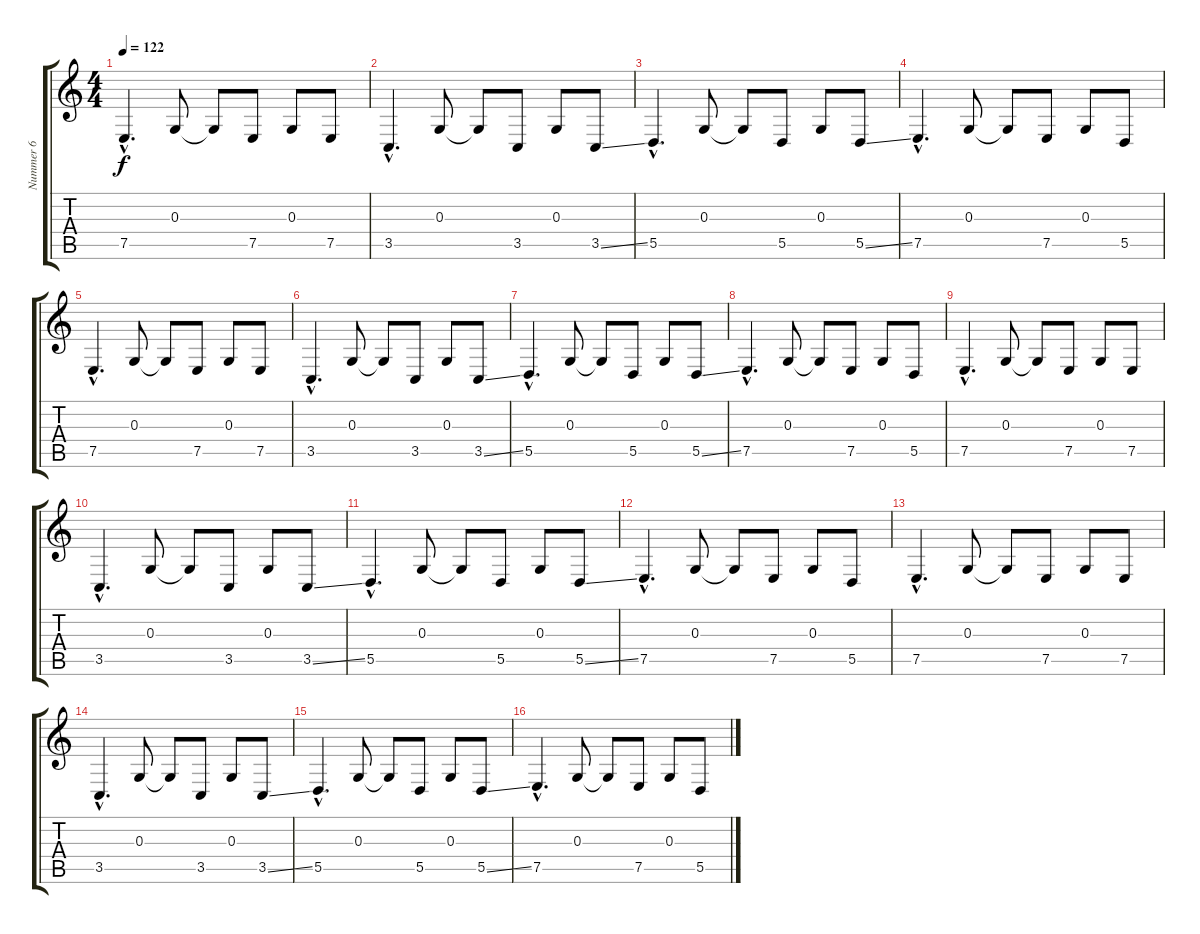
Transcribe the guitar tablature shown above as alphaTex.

\track ("Nummer 6" "Nummer 6") {instrument violin}
\staff {score tabs}
\tuning (E4 B3 G3 D3 A2 E2) {hide}
\ts (4 4)
\tempo 122
\clef g2
\ks c
7.5{hac}.4{d dy f} 0.3.8 0.3{t}.8 7.5.8 0.3.8 7.5.8 |
3.5{hac}.4{d} 0.3.8 0.3{t}.8 3.5.8 0.3.8 3.5{ss}.8 |
5.5{hac}.4{d} 0.3.8 0.3{t}.8 5.5.8 0.3.8 5.5{ss}.8 |
7.5{hac}.4{d} 0.3.8 0.3{t}.8 7.5.8 0.3.8 5.5.8 |
7.5{hac}.4{d} 0.3.8 0.3{t}.8 7.5.8 0.3.8 7.5.8 |
3.5{hac}.4{d} 0.3.8 0.3{t}.8 3.5.8 0.3.8 3.5{ss}.8 |
5.5{hac}.4{d} 0.3.8 0.3{t}.8 5.5.8 0.3.8 5.5{ss}.8 |
7.5{hac}.4{d} 0.3.8 0.3{t}.8 7.5.8 0.3.8 5.5.8 |
7.5{hac}.4{d} 0.3.8 0.3{t}.8 7.5.8 0.3.8 7.5.8 |
3.5{hac}.4{d} 0.3.8 0.3{t}.8 3.5.8 0.3.8 3.5{ss}.8 |
5.5{hac}.4{d} 0.3.8 0.3{t}.8 5.5.8 0.3.8 5.5{ss}.8 |
7.5{hac}.4{d} 0.3.8 0.3{t}.8 7.5.8 0.3.8 5.5.8 |
7.5{hac}.4{d} 0.3.8 0.3{t}.8 7.5.8 0.3.8 7.5.8 |
3.5{hac}.4{d} 0.3.8 0.3{t}.8 3.5.8 0.3.8 3.5{ss}.8 |
5.5{hac}.4{d} 0.3.8 0.3{t}.8 5.5.8 0.3.8 5.5{ss}.8 |
7.5{hac}.4{d} 0.3.8 0.3{t}.8 7.5.8 0.3.8 5.5.8
